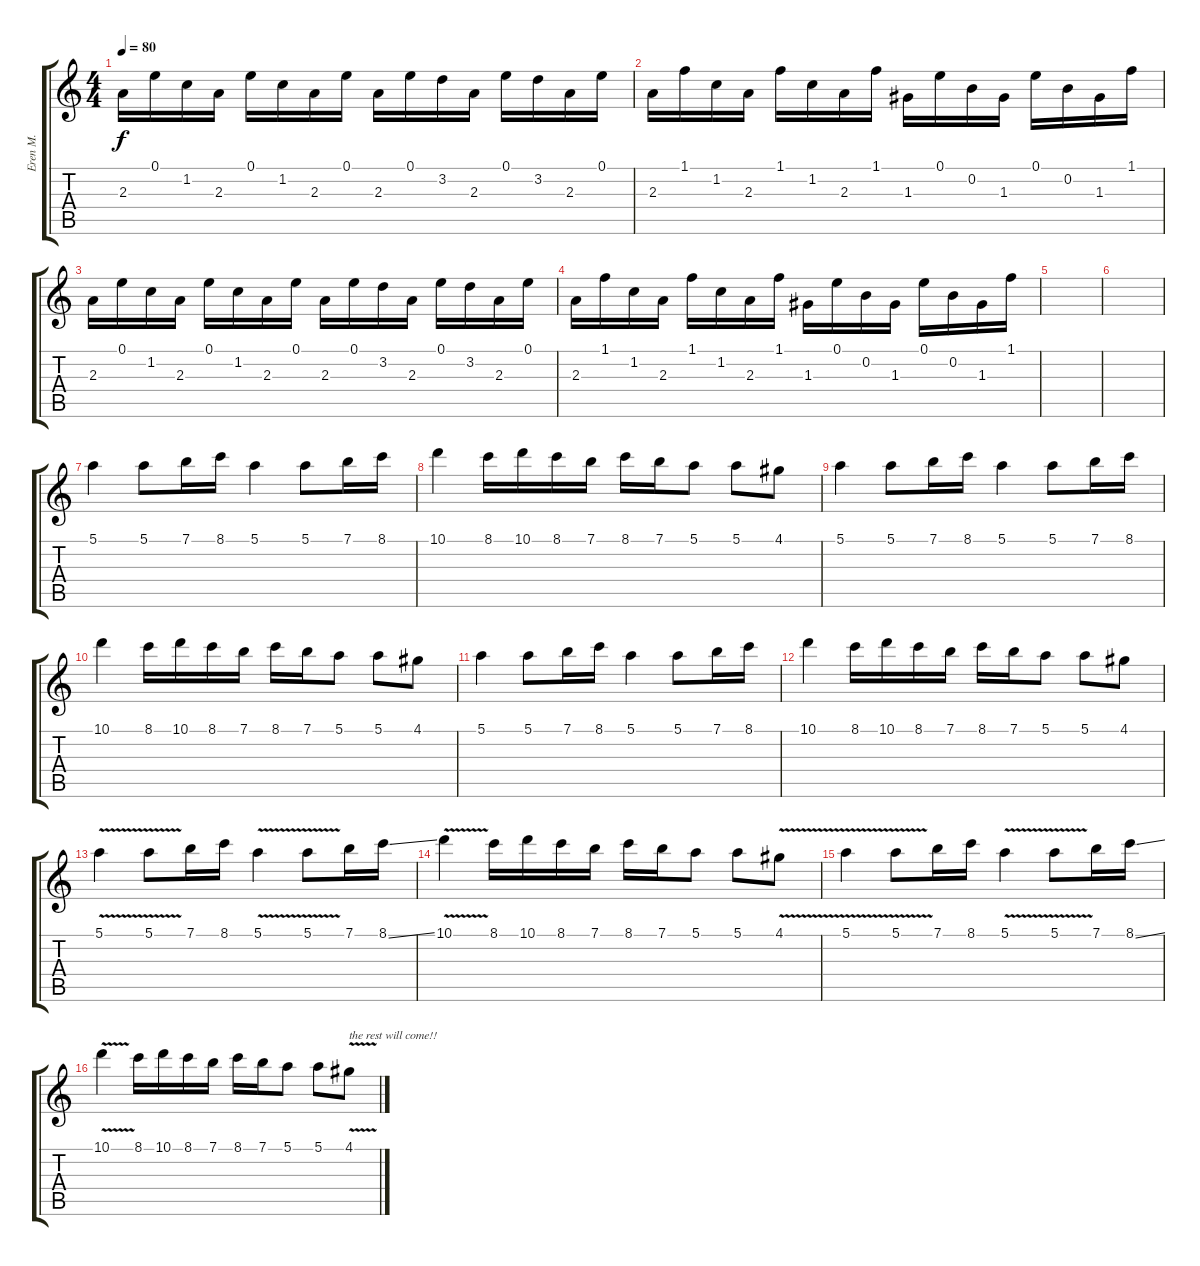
\track ("Eren M." "Eren M.") {instrument acousticguitarsteel}
\staff {score tabs}
\tuning (E4 B3 G3 D3 A2 E2) {hide}
\ts (4 4)
\tempo 80
\clef g2
\ks c
2.3.16{dy f} 0.1.16 1.2.16 2.3.16 0.1.16 1.2.16 2.3.16 0.1.16 2.3.16 0.1.16 3.2.16 2.3.16 0.1.16 3.2.16 2.3.16 0.1.16 |
2.3.16 1.1.16 1.2.16 2.3.16 1.1.16 1.2.16 2.3.16 1.1.16 1.3.16 0.1.16 0.2.16 1.3.16 0.1.16 0.2.16 1.3.16 1.1.16 |
2.3.16{volume 7} 0.1.16 1.2.16 2.3.16 0.1.16 1.2.16 2.3.16 0.1.16 2.3.16 0.1.16 3.2.16 2.3.16 0.1.16 3.2.16 2.3.16 0.1.16 |
2.3.16 1.1.16 1.2.16 2.3.16 1.1.16 1.2.16 2.3.16 1.1.16 1.3.16 0.1.16 0.2.16 1.3.16 0.1.16 0.2.16 1.3.16 1.1.16 |
|
|
5.1.4{volume 9} 5.1.8 7.1.16 8.1.16 5.1.4 5.1.8 7.1.16 8.1.16 |
10.1.4 8.1.16 10.1.16 8.1.16 7.1.16 8.1.16 7.1.16 5.1.8 5.1.8 4.1.8 |
5.1.4 5.1.8 7.1.16 8.1.16 5.1.4 5.1.8 7.1.16 8.1.16 |
10.1.4 8.1.16 10.1.16 8.1.16 7.1.16 8.1.16 7.1.16 5.1.8 5.1.8 4.1.8 |
5.1.4 5.1.8 7.1.16 8.1.16 5.1.4 5.1.8 7.1.16 8.1.16 |
10.1.4 8.1.16 10.1.16 8.1.16 7.1.16 8.1.16 7.1.16 5.1.8 5.1.8 4.1.8 |
5.1{v}.4{volume 13 instrument overdrivenguitar} 5.1{v}.8 7.1.16 8.1.16 5.1{v}.4 5.1{v}.8 7.1.16 8.1{ss}.16 |
10.1{v}.4 8.1.16 10.1.16 8.1.16 7.1.16 8.1.16 7.1.16 5.1.8 5.1.8 4.1{v}.8 |
5.1{v}.4 5.1{v}.8 7.1.16 8.1.16 5.1{v}.4 5.1{v}.8 7.1.16 8.1{ss}.16 |
10.1{v}.4 8.1.16 10.1.16 8.1.16 7.1.16 8.1.16 7.1.16 5.1.8 5.1.8 4.1{v}.8{txt "the rest will come!!"}
